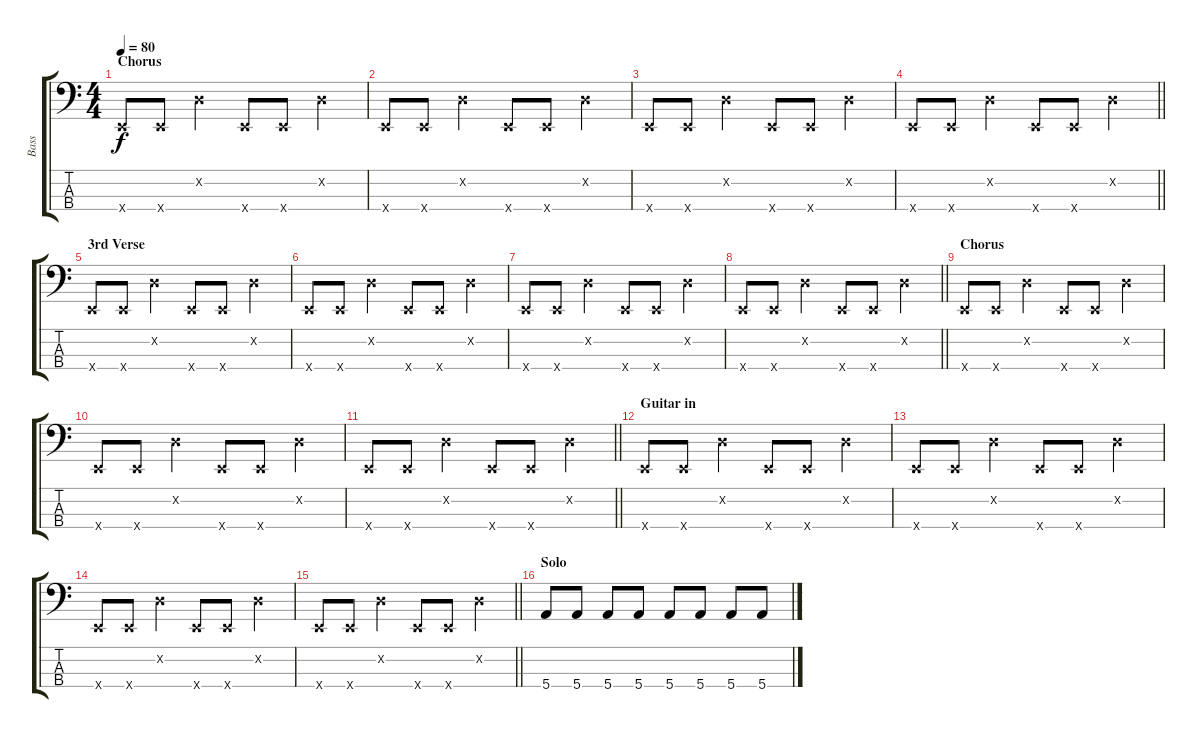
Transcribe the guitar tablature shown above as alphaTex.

\track ("Bass" "Bass") {instrument electricbasspick}
\staff {score tabs}
\tuning (G2 D2 A1 E1) {hide}
\ts (4 4)
\section ("" "Chorus")
\tempo 80
\clef f4
\ks c
0.4{x}.8{dy f} 0.4{x}.8 0.2{x}.4 0.4{x}.8 0.4{x}.8 0.2{x}.4 |
0.4{x}.8 0.4{x}.8 0.2{x}.4 0.4{x}.8 0.4{x}.8 0.2{x}.4 |
0.4{x}.8 0.4{x}.8 0.2{x}.4 0.4{x}.8 0.4{x}.8 0.2{x}.4 |
\barLineRight lightlight
0.4{x}.8 0.4{x}.8 0.2{x}.4 0.4{x}.8 0.4{x}.8 0.2{x}.4 |
\section ("" "3rd Verse")
0.4{x}.8 0.4{x}.8 0.2{x}.4 0.4{x}.8 0.4{x}.8 0.2{x}.4 |
0.4{x}.8 0.4{x}.8 0.2{x}.4 0.4{x}.8 0.4{x}.8 0.2{x}.4 |
0.4{x}.8 0.4{x}.8 0.2{x}.4 0.4{x}.8 0.4{x}.8 0.2{x}.4 |
\barLineRight lightlight
0.4{x}.8 0.4{x}.8 0.2{x}.4 0.4{x}.8 0.4{x}.8 0.2{x}.4 |
\section ("" "Chorus")
0.4{x}.8 0.4{x}.8 0.2{x}.4 0.4{x}.8 0.4{x}.8 0.2{x}.4 |
0.4{x}.8 0.4{x}.8 0.2{x}.4 0.4{x}.8 0.4{x}.8 0.2{x}.4 |
\barLineRight lightlight
0.4{x}.8 0.4{x}.8 0.2{x}.4 0.4{x}.8 0.4{x}.8 0.2{x}.4 |
\section ("" "Guitar in")
0.4{x}.8 0.4{x}.8 0.2{x}.4 0.4{x}.8 0.4{x}.8 0.2{x}.4 |
0.4{x}.8 0.4{x}.8 0.2{x}.4 0.4{x}.8 0.4{x}.8 0.2{x}.4 |
0.4{x}.8 0.4{x}.8 0.2{x}.4 0.4{x}.8 0.4{x}.8 0.2{x}.4 |
\barLineRight lightlight
0.4{x}.8 0.4{x}.8 0.2{x}.4 0.4{x}.8 0.4{x}.8 0.2{x}.4 |
\section ("" "Solo")
5.4.8 5.4.8 5.4.8 5.4.8 5.4.8 5.4.8 5.4.8 5.4.8
